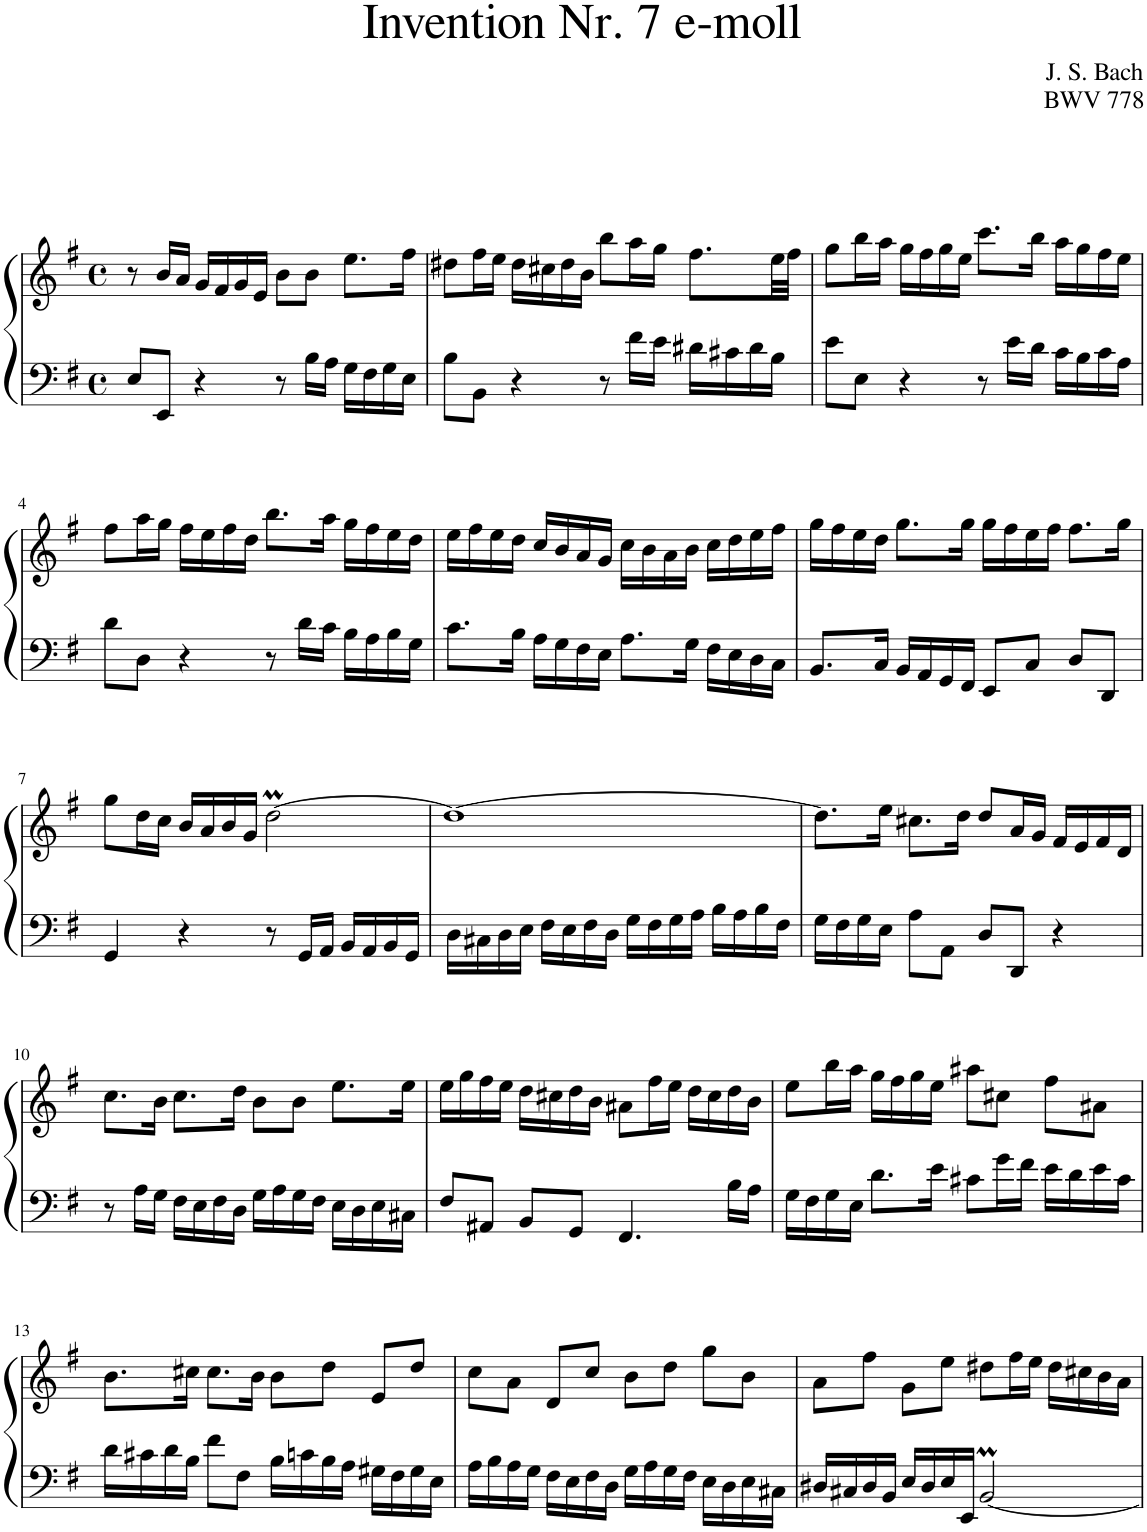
**kern	**kern
*part1	*part1
*staff2	*staff1
*I"[Piano] (a)	*
*I'Pno	*
*clefF4	*clefG2
*k[f#]	*k[f#]
*G:	*G:
*M4/4	*M4/4
*met(c)	*met(c)
=1	=1
8E/L	8r
8EE/J	16b/LL
.	16a/JJ
4r	16g/LL
.	16f#/
.	16g/
.	16e/JJ
8r	8b\L
16B\LL	8b\J
16A\JJ	.
16G\LL	8.ee\L
16F#\	.
16G\	.
16E\JJ	16ff#\Jk
=2	=2
8B\L	8dd#X\L
8BB\J	16ff#\L
.	16ee\JJ
4r	16dd#\LL
.	16cc#X\
.	16dd#\
.	16b\JJ
8r	8bb\L
16f#\LL	16aa\L
16e\JJ	16gg\JJ
16d#X\LL	8.ff#\L
16c#X\	.
16d#\	.
16B\JJ	32ee\LL
.	32ff#\JJJ
=3	=3
8e\L	8gg\L
8E\J	16bb\L
.	16aa\JJ
4r	16gg\LL
.	16ff#\
.	16gg\
.	16ee\JJ
8r	8.ccc\L
16e\LL	.
16d\JJ	16bb\Jk
16c\LL	16aa\LL
16B\	16gg\
16c\	16ff#\
16A\JJ	16ee\JJ
!!LO:LB:g=z
=4	=4
8d\L	8ff#\L
8D\J	16aa\L
.	16gg\JJ
4r	16ff#\LL
.	16ee\
.	16ff#\
.	16dd\JJ
8r	8.bb\L
16d\LL	.
16c\JJ	16aa\Jk
16B\LL	16gg\LL
16A\	16ff#\
16B\	16ee\
16G\JJ	16dd\JJ
=5	=5
8.c\L	16ee\LL
.	16ff#\
.	16ee\
16B\Jk	16dd\JJ
16A\LL	16cc/LL
16G\	16b/
16F#\	16a/
16E\JJ	16g/JJ
8.A\L	16cc\LL
.	16b\
.	16a\
16G\Jk	16b\JJ
16F#\LL	16cc\LL
16E\	16dd\
16D\	16ee\
16C\JJ	16ff#\JJ
=6	=6
8.BB/L	16gg\LL
.	16ff#\
.	16ee\
16C/Jk	16dd\JJ
16BB/LL	8.gg\L
16AA/	.
16GG/	.
16FF#/JJ	16gg\Jk
8EE/L	16gg\LL
.	16ff#\
8C/J	16ee\
.	16ff#\JJ
8D/L	8.ff#\L
8DD/J	.
.	16gg\Jk
!!LO:LB:g=z
=7	=7
4GG/	8gg\L
.	16dd\L
.	16cc\JJ
4r	16b/LL
.	16a/
.	16b/
.	16g/JJ
8r	[2ddM\
16GG/LL	.
16AA/JJ	.
16BB/LL	.
16AA/	.
16BB/	.
16GG/JJ	.
=8	=8
16D\LL	1dd_
16C#X\	.
16D\	.
16E\JJ	.
16F#\LL	.
16E\	.
16F#\	.
16D\JJ	.
16G\LL	.
16F#\	.
16G\	.
16A\JJ	.
16B\LL	.
16A\	.
16B\	.
16F#\JJ	.
=9	=9
16G\LL	8.dd\L]
16F#\	.
16G\	.
16E\JJ	16ee\Jk
8A\L	8.cc#X\L
8AA\J	.
.	16dd\Jk
8D/L	8dd/L
8DD/J	16a/L
.	16g/JJ
4r	16f#/LL
.	16e/
.	16f#/
.	16d/JJ
!!LO:LB:g=z
=10	=10
8r	8.cc\L
16A\LL	.
16G\JJ	16b\Jk
16F#\LL	8.cc\L
16E\	.
16F#\	.
16D\JJ	16dd\Jk
16G\LL	8b\L
16A\	.
16G\	8b\J
16F#\JJ	.
16E\LL	8.ee\L
16D\	.
16E\	.
16C#X\JJ	16ee\Jk
=11	=11
8F#/L	16ee\LL
.	16gg\
8AA#X/J	16ff#\
.	16ee\JJ
8BB/L	16dd\LL
.	16cc#X\
8GG/J	16dd\
.	16b\JJ
4.FF#/	8a#X\L
.	16ff#\L
.	16ee\JJ
.	16dd\LL
.	16cc#\
16B\LL	16dd\
16A\JJ	16b\JJ
=12	=12
16G\LL	8ee\L
16F#\	.
16G\	16bb\L
16E\JJ	16aa\JJ
8.d\L	16gg\LL
.	16ff#\
.	16gg\
16e\Jk	16ee\JJ
8c#X\L	8aa#X\L
16g\L	8cc#X\J
16f#\JJ	.
16e\LL	8ff#\L
16d\	.
16e\	8a#X\J
16c#\JJ	.
!!LO:LB:g=z
=13	=13
16d\LL	8.b\L
16c#X\	.
16d\	.
16B\JJ	16cc#X\Jk
8f#\L	8.cc#\L
8F#\J	.
.	16b\Jk
16B\LL	8b\L
16cn\	.
16B\	8dd\J
16A\JJ	.
16G#X\LL	8e/L
16F#\	.
16G#\	8dd/J
16E\JJ	.
=14	=14
16A\LL	8cc\L
16B\	.
16A\	8a\J
16G\JJ	.
16F#\LL	8d/L
16E\	.
16F#\	8cc/J
16D\JJ	.
16G\LL	8b\L
16A\	.
16G\	8dd\J
16F#\JJ	.
16E\LL	8gg\L
16D\	.
16E\	8b\J
16C#X\JJ	.
=15	=15
16D#X/LL	8a\L
16C#X/	.
16D#/	8ff#\J
16BB/JJ	.
16E/LL	8g\L
16D#/	.
16E/	8ee\J
16EE/JJ	.
[2BBm/	8dd#X\L
.	16ff#\L
.	16ee\JJ
.	16dd#\LL
.	16cc#X\
.	16b\
.	16a\JJ
=	=
*-	*-
